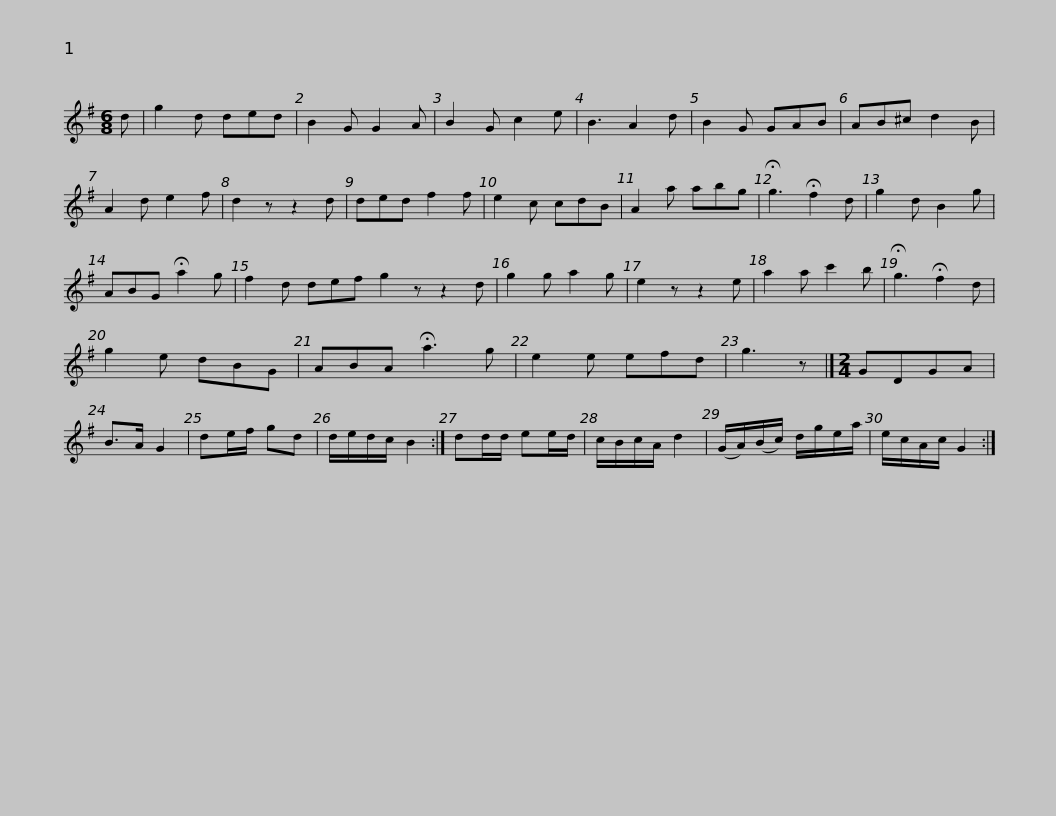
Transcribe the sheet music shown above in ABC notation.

X:1
L:1/8
M:6/8
I:linebreak $
K:G
V:1 treble
V:1
 d | g2 d ded | B2 G G2 A | B2 G c2 e | B3 A2 d | %5
 B2 G GAB | AB^c d2 B | A2 d e2 f | d2 z z2 d |$ ded f2 f | %10
 e2 c cdB | A2 a abg | !fermata!g3 !fermata!f2 d | g2 d B2 g | ABG !fermata!a2 g | %15
 f2 d def g2 z z2 d | g2 g a2 g |$ e2 z z2 e | a2 a c'2 b | !fermata!g3 !fermata!f2 d | %20
 g2 e dBG | ABA !fermata!a3 g | e2 e efd | g3 z |][M:2/4] GDGA | %25
 B>A G2 | de/f/ gd |$ d/e/d/c/ B2 :| dd/d/ ee/d/ | c/B/c/A/ d2 | %30
 (G/A/)(B/c/) d/g/e/a/ | e/c/A/c/ G2 :| %32
